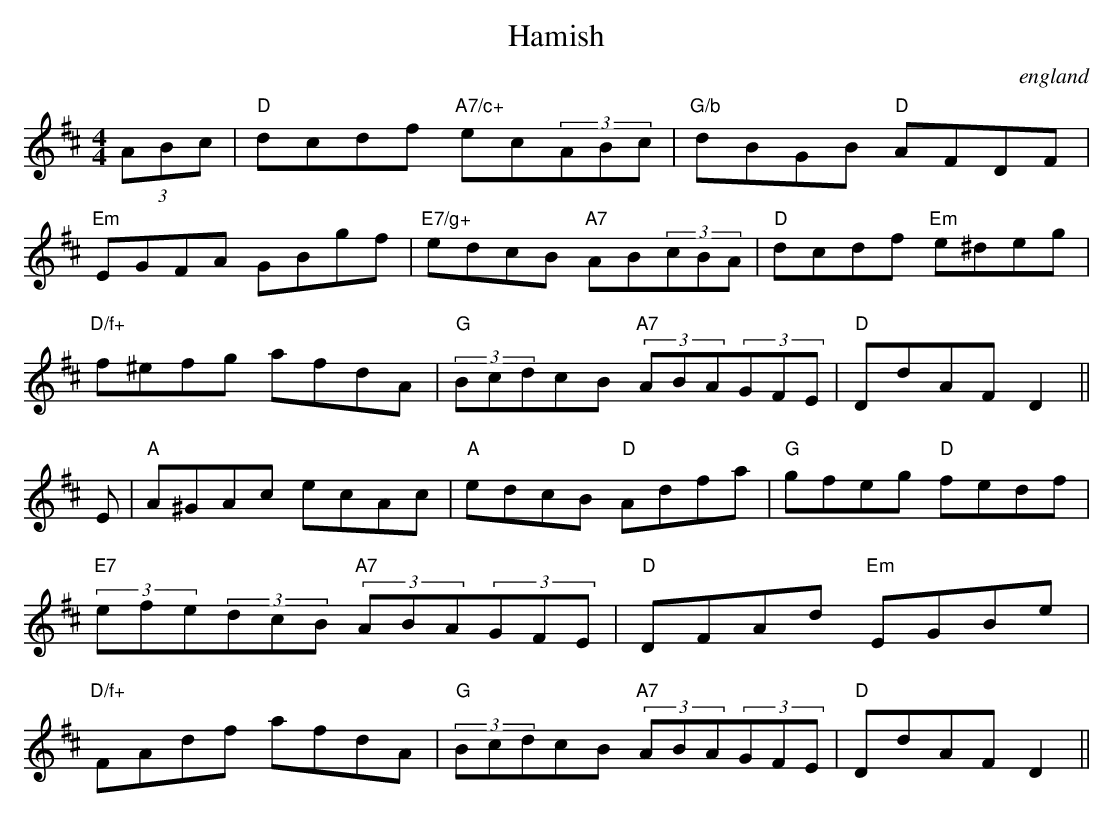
X:1
T:Hamish
O:england
M:4/4
L:1/8
K:D
(3ABc|"D"dcdf "A7/c+"ec(3ABc|"G/b"dBGB "D"AFDF|
"Em"EGFA GBgf|"E7/g+"edcB "A7"AB(3cBA|"D"dcdf "Em"e^deg|
"D/f+"f^efg afdA|(3"G"BcdcB (3"A7"ABA(3GFE|"D"DdAF D2||
E|"A"A^GAc ecAc|"A"edcB "D"Adfa|"G"gfeg "D"fedf|
(3"E7"efe(3dcB (3"A7"ABA(3GFE|"D"DFAd "Em"EGBe|
"D/f+"FAdf afdA|(3"G"BcdcB (3"A7"ABA(3GFE|"D"DdAF D2||
